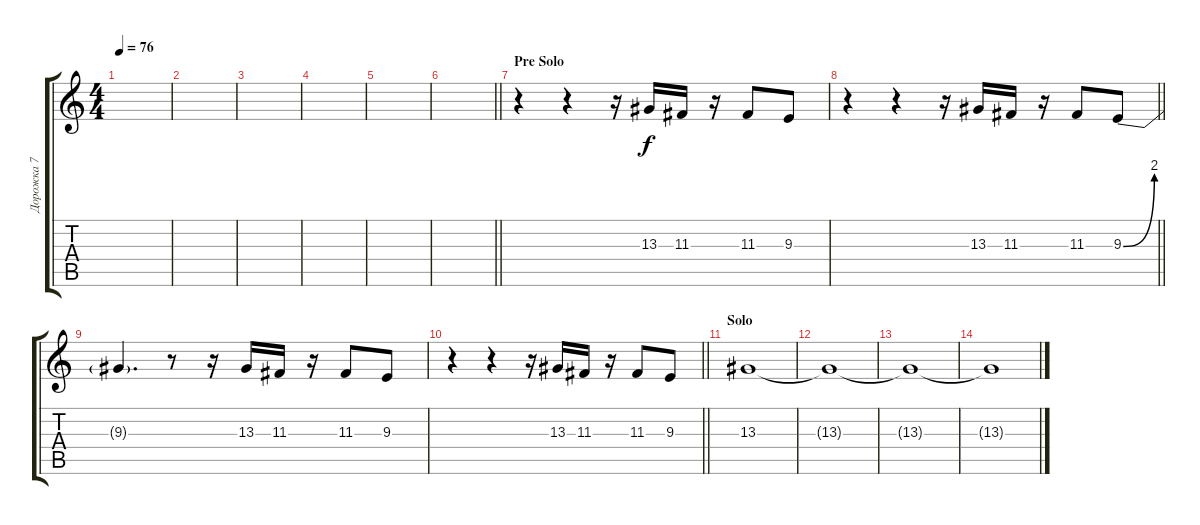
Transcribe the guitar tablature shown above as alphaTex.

\track ("Дорожка 7" "Дорожка 7") {instrument altosax}
\staff {score tabs}
\tuning (E4 B3 G3 D3 A2 E2) {hide}
\ts (4 4)
\tempo 76
\clef g2
\ks c
|
|
|
|
|
\barLineRight lightlight
|
\section ("" "Pre Solo")
r.4 r.4 r.16 13.3.16 11.3.16 r.16 11.3.8 9.3.8 |
\barLineRight lightlight
r.4 r.4 r.16 13.3.16 11.3.16 r.16 11.3.8 9.3{be (bend 0 0 60 8)}.8 |
9.3{t}.4{d} r.8 r.16 13.3.16 11.3.16 r.16 11.3.8 9.3.8 |
\barLineRight lightlight
r.4 r.4 r.16 13.3.16 11.3.16 r.16 11.3.8 9.3.8 |
\section ("" "Solo")
13.3.1 |
13.3{t}.1 |
13.3{t}.1 |
13.3{t}.1
